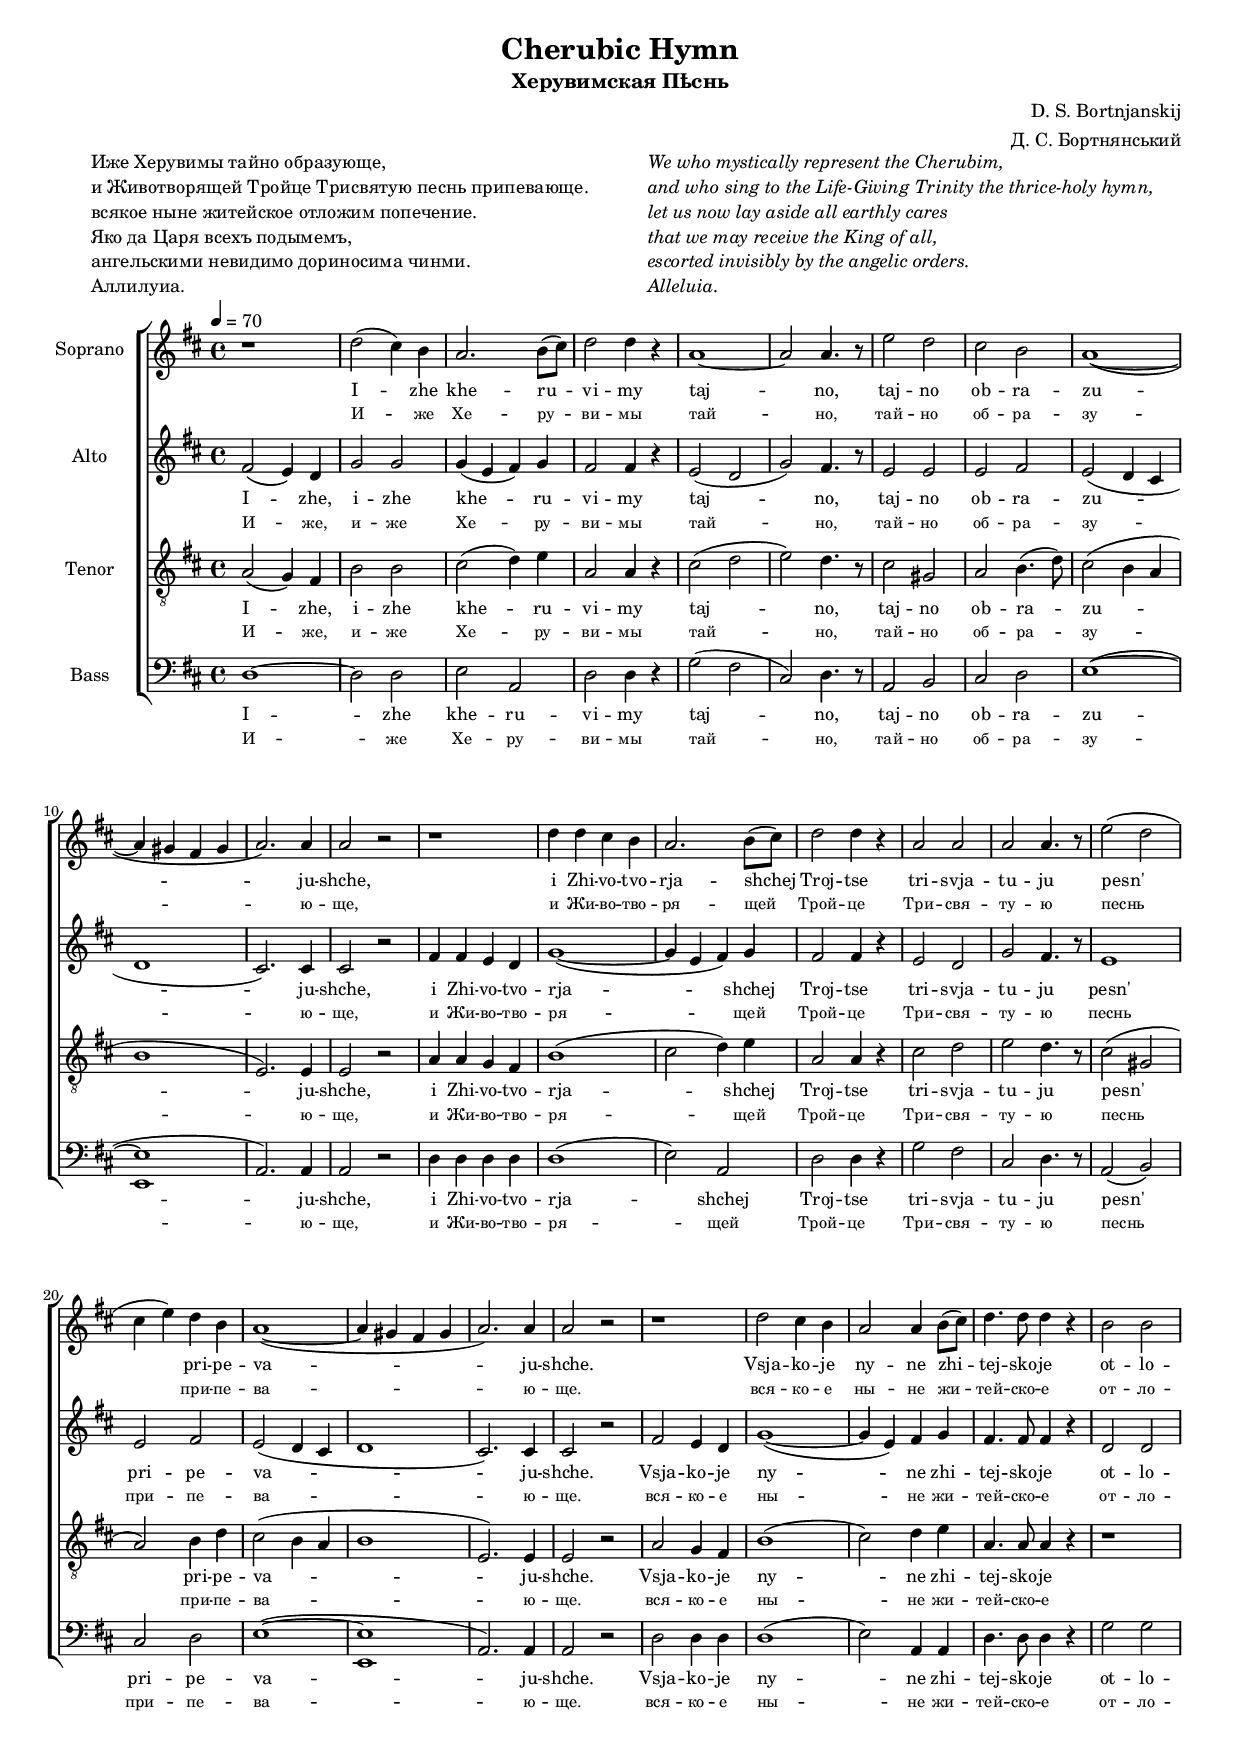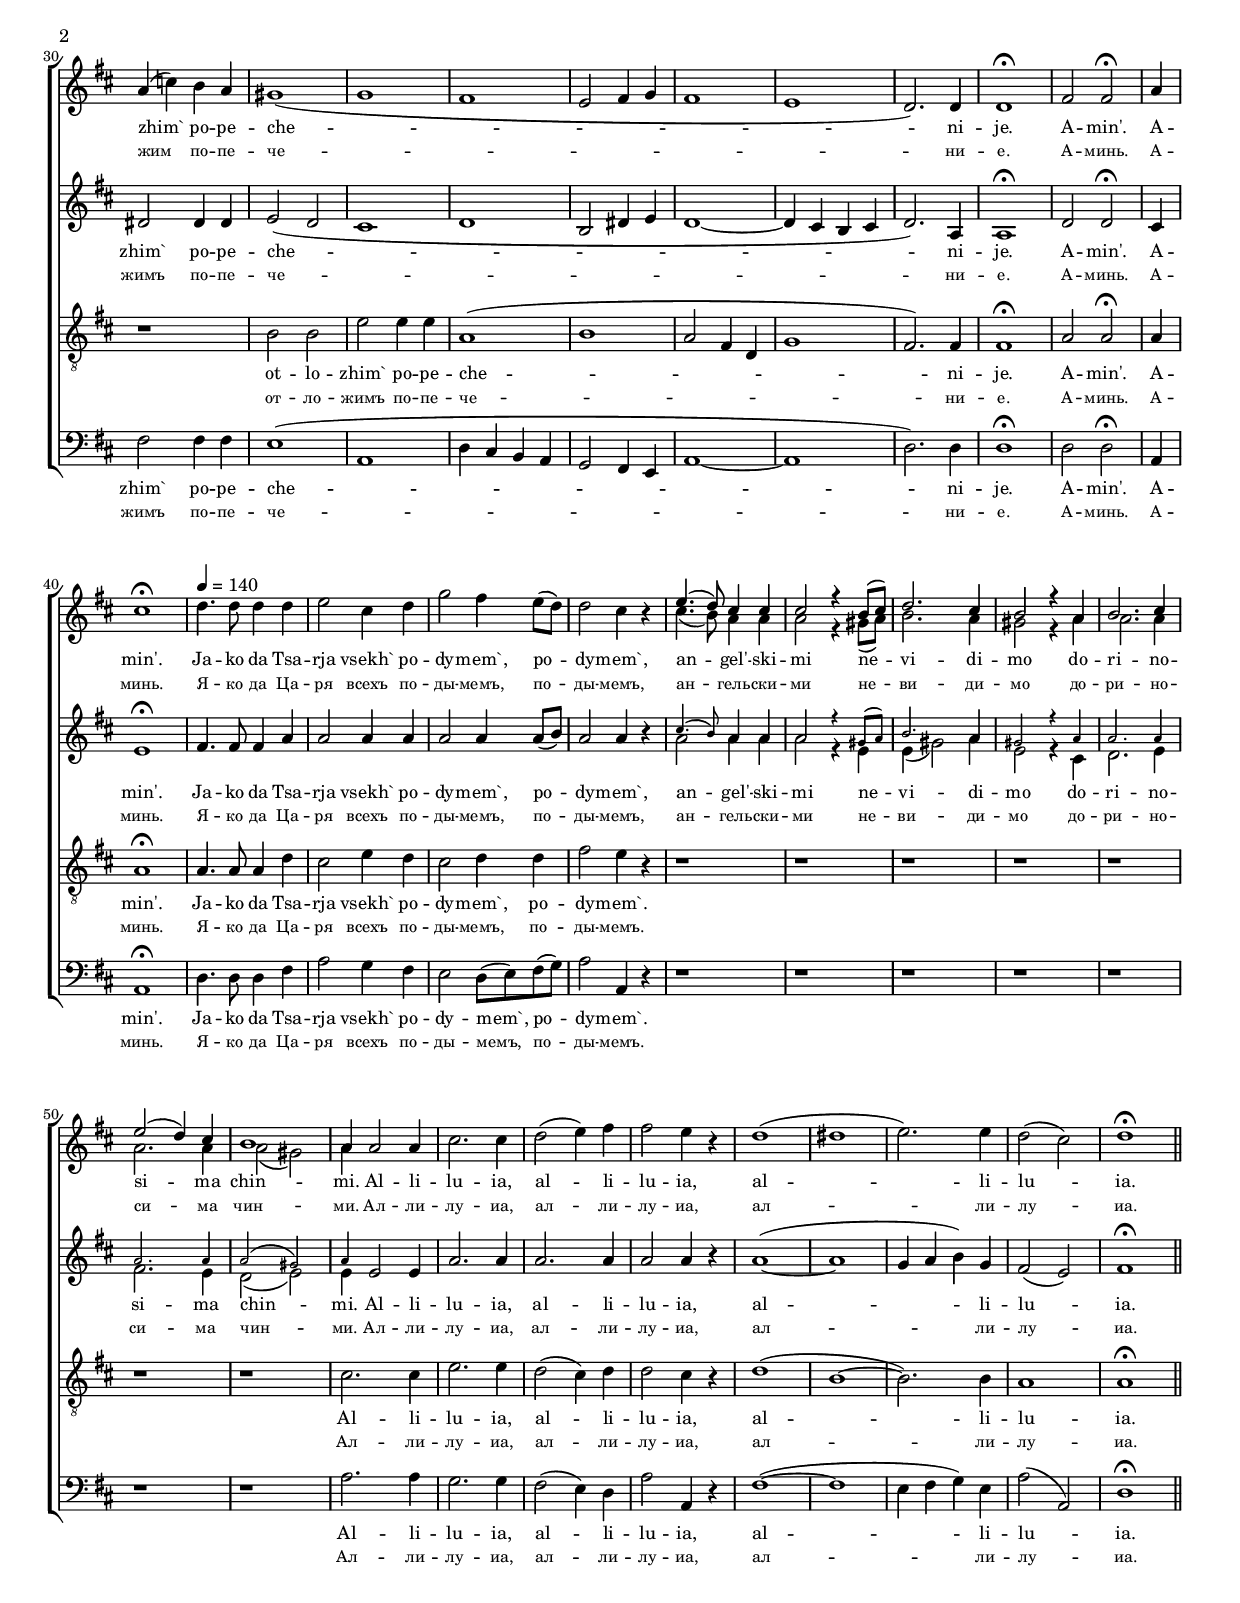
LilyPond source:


\header{
	title = "Cherubic Hymn"
	subtitle = "Херувимская Пѣснь"
	composer = "D. S. Bortnjanskij"
	arranger = "Д. С. Бортнянський"

}



\include "english.ly"

sopverseI = \lyricmode{ \override LyricText #'font-size = #'0

I -- zhe khe -- ru -- vi -- my taj -- no, taj -- no ob -- ra -- zu -- ju -- shche,

i Zhi -- vo -- tvo -- rja -- shchej Troj -- tse tri -- svja -- tu -- ju pesn' pri -- pe -- va -- ju -- shche.

Vsja -- ko -- je ny -- ne zhi -- tej -- sko -- je ot -- lo -- zhim` po -- pe -- che -- ni -- je.

A -- min'. A -- min'.

Ja -- ko da Tsa -- rja vsekh` po -- dy -- mem`, po -- dy -- mem`,
an -- gel' -- ski -- mi ne -- vi -- di -- mo do -- ri -- no -- si -- ma chin -- mi.
Al -- li -- lu -- ia, al -- li -- lu -- ia, al -- li -- lu -- ia.



}%END verseI


sopverseII = \lyricmode { \override LyricText #'font-size = #'-1

И -- же Хе -- ру -- ви -- мы тай -- но, тай -- но об -- ра -- зу -- ю -- ще,
и Жи -- во -- тво -- ря -- щей Трой -- це Три -- свя -- ту -- ю песнь при -- пе -- ва -- ю -- ще.

вся -- ко -- е ны -- не жи -- тей -- ско -- е от -- ло -- жим по -- пе -- че -- ни -- е.

А -- минь. А -- минь.

Я -- ко да Ца -- ря всехъ по -- ды -- мемъ, по -- ды -- мемъ, ан -- гель -- ски -- ми не -- ви -- ди -- мо до -- ри -- но -- си -- ма чин -- ми. Ал -- ли -- лу -- иа, ал -- ли -- лу -- иа, ал -- ли -- лу -- иа.

}%END verseII



altoverseI = \lyricmode { \override LyricText #'font-size = #'0

I -- zhe, i -- zhe khe -- ru -- vi -- my taj -- no, taj -- no ob -- ra -- zu -- ju -- shche,

i Zhi -- vo -- tvo -- rja -- shchej Troj -- tse tri -- svja -- tu -- ju pesn' pri -- pe -- va -- ju -- shche.

Vsja -- ko -- je ny -- ne zhi -- tej -- sko -- je ot -- lo -- zhim` po -- pe -- che -- ni -- je.

A -- min'. A -- min'.

Ja -- ko da Tsa -- rja vsekh` po -- dy -- mem`, po -- dy -- mem`,
an -- gel' -- ski -- mi ne -- vi -- di -- mo do -- ri -- no -- si -- ma chin -- mi.
Al -- li -- lu -- ia, al -- li -- lu -- ia, al -- li -- lu -- ia.




}

altoverseII = \lyricmode { \override LyricText #'font-size = #'-1


И -- же, и -- же Хе -- ру -- ви -- мы тай -- но, тай -- но об -- ра -- зу -- ю -- ще,
и Жи -- во -- тво -- ря -- щей Трой -- це Три -- свя -- ту -- ю песнь при -- пе -- ва -- ю -- ще.

вся -- ко -- е ны -- не жи -- тей -- ско -- е от -- ло -- жимъ по -- пе -- че -- ни -- е.

А -- минь. А -- минь.

Я -- ко да Ца -- ря всехъ по -- ды -- мемъ, по -- ды -- мемъ, ан -- гель -- ски -- ми не -- ви -- ди -- мо до -- ри -- но -- си -- ма чин -- ми. Ал -- ли -- лу -- иа, ал -- ли -- лу -- иа, ал -- ли -- лу -- иа.


}


tenverseI = \lyricmode { \override LyricText #'font-size = #'0

I -- zhe, i -- zhe khe -- ru -- vi -- my taj -- no, taj -- no ob -- ra -- zu -- ju -- shche,

i Zhi -- vo -- tvo -- rja -- shchej Troj -- tse tri -- svja -- tu -- ju pesn' pri -- pe -- va -- ju -- shche.

Vsja -- ko -- je ny -- ne zhi -- tej -- sko -- je ot -- lo -- zhim` po -- pe -- che -- ni -- je.

A -- min'. A -- min'.

Ja -- ko da Tsa -- rja vsekh` po -- dy -- mem`, po -- dy -- mem`.

Al -- li -- lu -- ia, al -- li -- lu -- ia, al -- li -- lu -- ia.




}

tenverseII = \lyricmode { \override LyricText #'font-size = #'-1


И -- же, и -- же Хе -- ру -- ви -- мы тай -- но, тай -- но об -- ра -- зу -- ю -- ще,

и Жи -- во -- тво -- ря -- щей Трой -- це Три -- свя -- ту -- ю песнь при -- пе -- ва -- ю -- ще.

вся -- ко -- е ны -- не жи -- тей -- ско -- е от -- ло -- жимъ по -- пе -- че -- ни -- е.

А -- минь. А -- минь.

Я -- ко да Ца -- ря всехъ по -- ды -- мемъ, по -- ды -- мемъ.


Ал -- ли -- лу -- иа, ал -- ли -- лу -- иа, ал -- ли -- лу -- иа.



}


bassverseI = \lyricmode { \override LyricText #'font-size = #'0

I -- zhe khe -- ru -- vi -- my taj -- no, taj -- no ob -- ra -- zu -- ju -- shche,

i Zhi -- vo -- tvo -- rja -- shchej Troj -- tse tri -- svja -- tu -- ju pesn' pri -- pe -- va -- ju -- shche.

Vsja -- ko -- je ny -- ne zhi -- tej -- sko -- je ot -- lo -- zhim` po -- pe -- che -- ni -- je.

A -- min'. A -- min'.

Ja -- ko da Tsa -- rja vsekh` po -- dy -- mem`, po -- dy -- mem`.

Al -- li -- lu -- ia, al -- li -- lu -- ia, al -- li -- lu -- ia.




}

bassverseII = \lyricmode { \override LyricText #'font-size = #'-1

И -- же Хе -- ру -- ви -- мы тай -- но, тай -- но об -- ра -- зу -- ю -- ще,

и Жи -- во -- тво -- ря -- щей Трой -- це Три -- свя -- ту -- ю песнь при -- пе -- ва -- ю -- ще.

вся -- ко -- е ны -- не жи -- тей -- ско -- е от -- ло -- жимъ по -- пе -- че -- ни -- е.

А -- минь. А -- минь.

Я -- ко да Ца -- ря всехъ по -- ды -- мемъ, по -- ды -- мемъ.


Ал -- ли -- лу -- иа, ал -- ли -- лу -- иа, ал -- ли -- лу -- иа.




}









%The default is 20, but that's too big to fit on the page!
#(set-global-staff-size 16)


global = {
	\key d \major
	\time 4/4
	\override Staff.TimeSignature #'style = #'()
	\tempo 4=70

}%END global


sopranoMusic = \relative {
  \clef "treble"
		r1
		d''2( cs4) b
		a2. b8( cs)
		d2 d4 r4
		a1~
		a2 a4. r8
		e'2 d
		cs b
		a1~ (
		a4 gs fs gs
		a2.) a4
		a2 r2
		r1
		d4 d cs b
		a2. b8( cs)
		d2 d4 r4
		a2 a
		a2 a4. r8
		e'2( d
		cs4 e) d b
		a1~ (
		a4 gs fs gs
		a2.) a4
		a2 r2
		r1
		d2 cs4 b
		a2 a4 b8( cs)
		d4. d8 d4 r4
		b2 b
		a4( c) b a
		gs1(
		g1
		fs1
		e2 fs4 g
		fs1
		e1
		d2.) d4
		d1-\fermata
		fs2 fs-\fermata
		\cadenzaOn
		a4 \bar "|"
		\cadenzaOff
		cs1-\fermata

		\tempo 4 = 140

		d4. d8 d4 d
		e2 cs4 d
		g2 fs4 e8( d)
		d2 cs4 r4

	<< { \voiceOne e4.( d8) cs4 cs cs2 r4 b8( cs) d2. cs4 b2 r4 a4 b2. cs4 e2( d4) cs b1 a4 }
	\new Voice { \voiceTwo cs4.( b8) a4 a a2 r4 gs8( a) b2. a4 gs2 r4 a4 a2. a4 a2. a4 a2( gs) a4 } >>
		\oneVoice


		a2 a4
		cs2. cs4
		d2( e4) fs
		fs2 e4 r4
		d1(
		ds
		e2.) e4
		d2( cs)
		d1-\fermata
		\bar "||"



}%END sopranoMusic




altoMusic = \relative {
  \clef "treble"
  	fs'2( e4) d
		g2 g
		g4( e fs) g
		fs2 fs4 r4
		e2( d
		g2) fs4. r8
		e2 e
		e fs
		e( d4 cs
		d1
		cs2.) cs4
		cs2 r2
		fs4 fs e d
		g1~ (
		g4 e fs) g
		fs2 fs4 r4
		e2 d
		g fs4. r8
		e1
		e2 fs
		e( d4 cs
		d1
		cs2.) cs4
		cs2 r2
		fs2 e4 d
		g1~ (
		g4 e) fs g
		fs4. fs8 fs4 r4
		d2 d
		ds ds4 ds
		e2( d
		cs1
		d1
		b2 ds4 e
		d1~
		d4 cs b cs
		d2.) a4
		a1-\fermata
		d2 d-\fermata
		\cadenzaOn
		cs4 \bar "|"
		\cadenzaOff
		e1-\fermata

		\tempo 4 = 140

		fs4. fs8 fs4 a
		a2 a4 a
		a2 a4 a8( b)
		a2 a4 r4


		<< { \voiceOne \set fontSize = #-3
		cs4.( b8) \once \override NoteColumn #'force-hshift = #0.3 <\tweak #'transparent ##t a>4 \once \override NoteColumn #'force-hshift = #0.3 <\tweak #'transparent ##t a> \once \override NoteColumn #'force-hshift = #0.3 <\tweak #'transparent ##t a>2 r4 gs8( a) b2. \once \override NoteColumn #'force-hshift = #0.3 <\tweak #'transparent ##t a>4 gs2 r4 a4 a2. a4 a2. a4 a2( gs) a4}
		\new Voice { \voiceTwo \unset fontSize
		a2 a4 a a2 r4 e4 e( gs2) a4 e2 r4 cs4 d2. e4 fs2. e4 d2( e) e4}>>

		\oneVoice
		\unset fontSize

		e2 e4
		a2. a4
		a2. a4
		a2 a4 r4
		a1~ (
		a
		g4 a b) g
		fs2( e)
		fs1-\fermata
		\bar "||"






}%END altoMusic



tenorMusic = \relative {
	\clef "G_8"
  		a2( g4) fs
		b2 b
		cs2( d4) e
		a,2 a4 r4
		cs2( d
		e2) d4. r8
		cs2 gs
		a b4.( d8)
		cs2( b4 a
		b1
		e,2.) e4
		e2 r2
		a4 a g fs
		b1(
		cs2 d4) e
		a,2 a4 r4
		cs2 d
		e d4. r8
		cs2( gs
		a2) b4 d
		cs2( b4 a
		b1
		e,2.) e4
		e2 r2
		a2 g4 fs
		b1 (
		cs2) d4 e
		a,4. a8 a4 r4
		r1
		r1
		b2 b
		e e4 e
		a,1(
		b
		a2 fs4 d
		g1
		fs2.) fs4
		fs1-\fermata
		a2 a-\fermata
		\cadenzaOn
		a4 \bar "|"
		\cadenzaOff
		a1-\fermata

		\tempo 4 = 140

		a4. a8 a4 d
		cs2 e4 d
		cs2 d4 d
		fs2 e4 r4


		r1
		r1
		r1
		r1
		r1
		r1
		r1



		cs2. cs4
		e2. e4
		d2( cs4) d
		d2 cs4 r4
		d1 (
		b~
		b2.) b4
		a1
		a1-\fermata
		\bar "||"





}%END tenorMusic




bassMusic = \relative c {
  \clef "bass"



		d1~
		d2 d
		e2 a,
		d2 d4 r4
		g2( fs
		cs2) d4. r8
		a2 b
		cs d
		e1~(
		<<e e,>>
		a2.) a4
		a2 r2
		d4 d d d
		d1(
		e2) a,
		d2 d4 r4
		g2 fs
		cs d4. r8
		a2( b)
		cs d
		e1~(
		<<e e,>>
		a2.) a4
		a2 r2
		d2 d4 d
		d1 (
		e2) a,4 a
		d4. d8 d4 r4
		g2 g
		fs fs4 fs
		e1(
		a,
		d4 cs b a
		g2 fs4 e
		a1~
		a1
		d2.) d4
		d1-\fermata
		d2 d-\fermata
		\cadenzaOn
		a4 \bar "|"
		\cadenzaOff
		a1-\fermata

		\tempo 4 = 140

		d4. d8 d4 fs
		a2 g4 fs
		e2 d8( e) fs( g)
		a2 a,4 r4


		r1
		r1
		r1
		r1
		r1
		r1
		r1



		a'2. a4
		g2. g4
		fs2( e4) d
		a'2 a,4 r4
		fs'1~ (
		fs
		e4 fs g) e
		a2( a,)
		d1-\fermata
		\bar "||"





}%END bassMusic


%text and translation -- needs to be moved down

\markup {
\fill-line {
\hspace #1
\column {
\line { Иже Херувимы тайно образующе, }
\line { и Животворящей Тройце Трисвятую песнь припевающе. }
\line { всякое ныне житейское отложим попечение. }
\line { Яко да Царя всехъ подымемъ, }
\line { ангельскими невидимо дориносима чинми. }
\line { Аллилуиа. }
}
\hspace #2
\column {
\line { \italic { We who mystically represent the Cherubim, } }
\line { \italic { and who sing to the Life-Giving Trinity the thrice-holy hymn, } }
\line { \italic { let us now lay aside all earthly cares } }
\line { \italic { that we may receive the King of all, } }
\line { \italic { escorted invisibly by the angelic orders. } }
\line { \italic { Alleluia. } }
}
\hspace #1
}
}



\score {
<<
	\new ChoirStaff
	<<
		\new Staff = "sopranos"
		<<
			\set Staff.instrumentName = "Soprano"
			\new Voice = "sopranos" { \global \sopranoMusic }
		>>
		\new Lyrics = "one" \lyricsto sopranos \sopverseI
		\new Lyrics = "two" \lyricsto sopranos \sopverseII



		\new Staff = "altos"
		<<
			\set Staff.instrumentName = "Alto"
			\new Voice = "altos" { \global \altoMusic }
		>>
		\new Lyrics = "one" \lyricsto altos \altoverseI
		\new Lyrics = "two" \lyricsto altos \altoverseII



		\new Staff = "tenors"
		<<
			\set Staff.instrumentName = "Tenor"
			\new Voice = "tenors" { \global \tenorMusic }
		>>
		\new Lyrics = "one" \lyricsto tenors \tenverseI
		\new Lyrics = "two" \lyricsto tenors \tenverseII



		\new Staff = "basses"
		<<
			\set Staff.instrumentName = "Bass"
			\new Voice = "basses" { \global \bassMusic }		>>
		\new Lyrics = "one" \lyricsto basses \bassverseI
		\new Lyrics = "two" \lyricsto basses \bassverseII


	>>%END ChoirStaff


>>



\midi{}


\layout {

		\context {
			\Lyrics
			\override VerticalAxisGroup #'minimum-Y-extent = #'(-0.2 . 0.2)
		}

		\context{
			\Staff
			\override Hairpin #'to-barline = ##f
			\override Hairpin #'minimum-length = #5
			\override VerticalAxisGroup #'minimum-Y-extent = #'(-2 . 2)
		}
	}


}%END score
